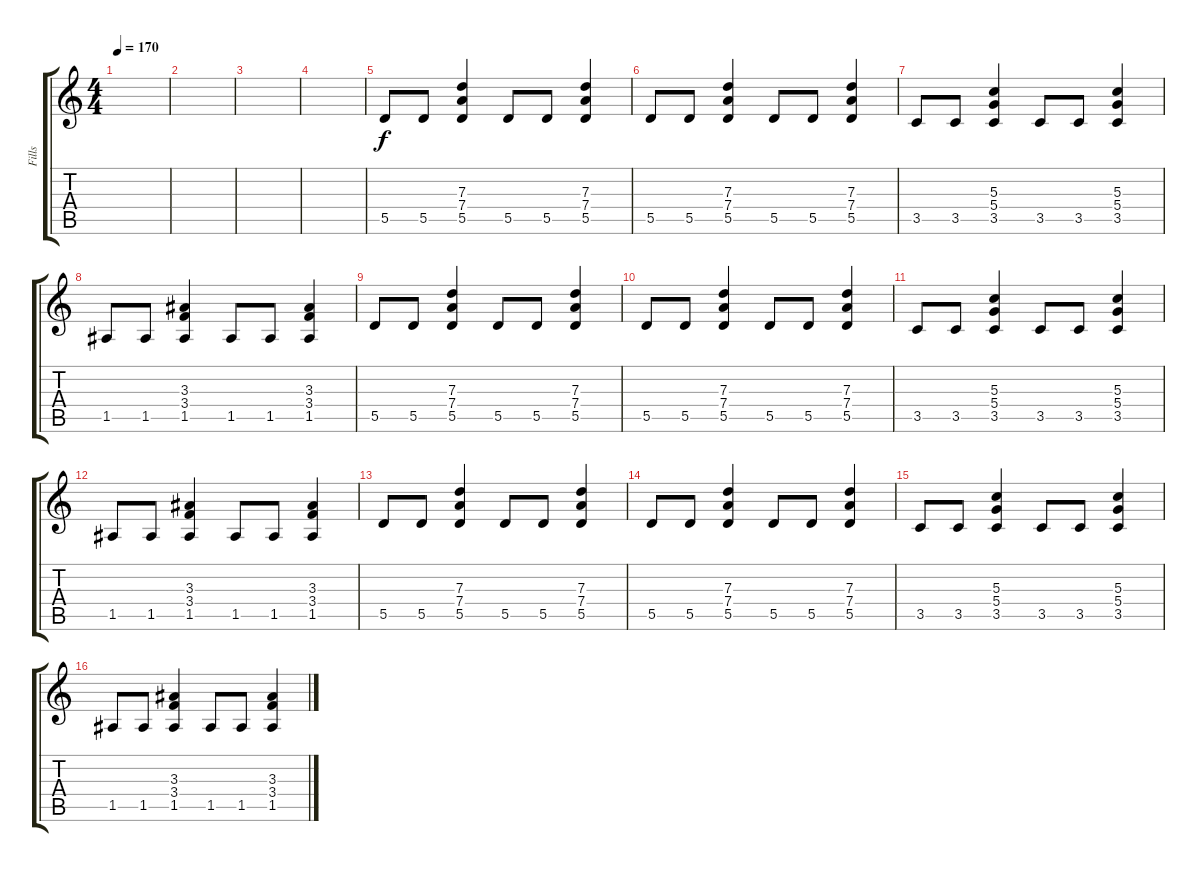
\track ("Fills" "Fills") {instrument distortionguitar}
\staff {score tabs}
\tuning (E4 B3 G3 D3 A2 E2) {hide}
\ts (4 4)
\tempo 170
\clef g2
\ks c
|
|
|
|
5.5.8 5.5.8 (7.3 7.4 5.5).4 5.5.8 5.5.8 (7.3 7.4 5.5).4 |
5.5.8 5.5.8 (7.3 7.4 5.5).4 5.5.8 5.5.8 (7.3 7.4 5.5).4 |
3.5.8 3.5.8 (5.3 5.4 3.5).4 3.5.8 3.5.8 (5.3 5.4 3.5).4 |
1.5.8 1.5.8 (3.3 3.4 1.5).4 1.5.8 1.5.8 (3.3 3.4 1.5).4 |
5.5.8 5.5.8 (7.3 7.4 5.5).4 5.5.8 5.5.8 (7.3 7.4 5.5).4 |
5.5.8 5.5.8 (7.3 7.4 5.5).4 5.5.8 5.5.8 (7.3 7.4 5.5).4 |
3.5.8 3.5.8 (5.3 5.4 3.5).4 3.5.8 3.5.8 (5.3 5.4 3.5).4 |
1.5.8 1.5.8 (3.3 3.4 1.5).4 1.5.8 1.5.8 (3.3 3.4 1.5).4 |
5.5.8 5.5.8 (7.3 7.4 5.5).4 5.5.8 5.5.8 (7.3 7.4 5.5).4 |
5.5.8 5.5.8 (7.3 7.4 5.5).4 5.5.8 5.5.8 (7.3 7.4 5.5).4 |
3.5.8 3.5.8 (5.3 5.4 3.5).4 3.5.8 3.5.8 (5.3 5.4 3.5).4 |
1.5.8 1.5.8 (3.3 3.4 1.5).4 1.5.8 1.5.8 (3.3 3.4 1.5).4
